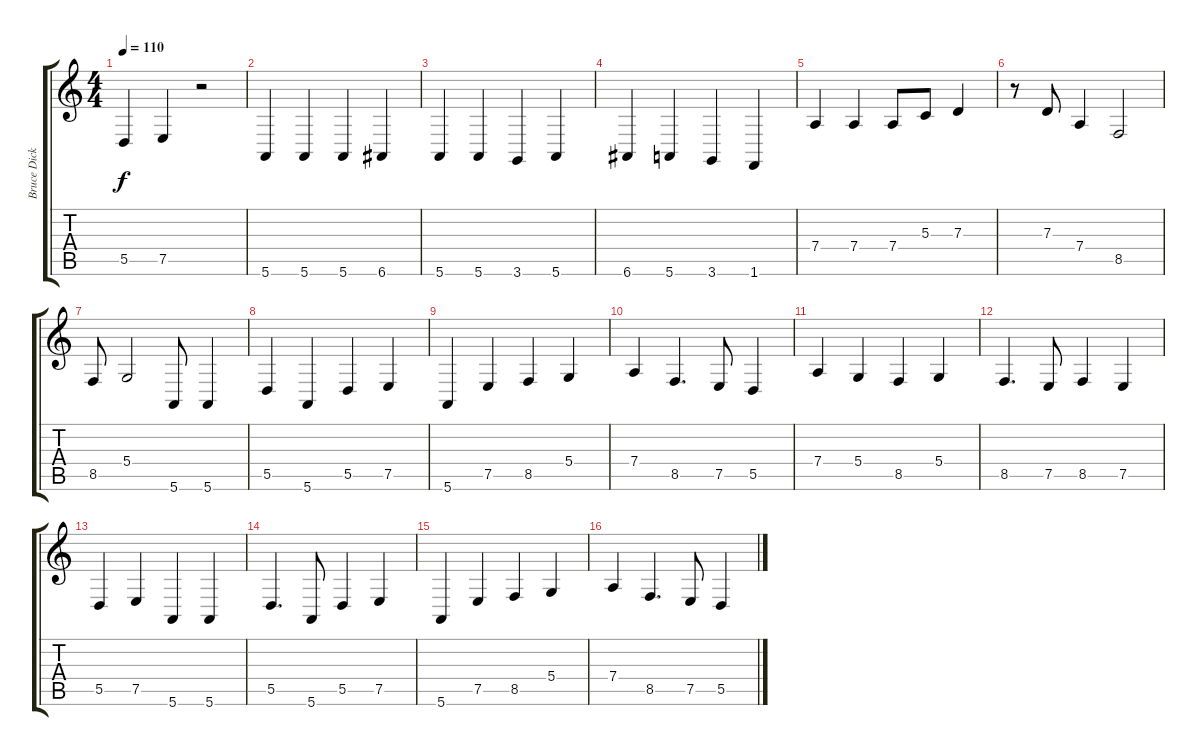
\track ("Bruce Dickinson" "Bruce Dick") {instrument cello}
\staff {score tabs}
\tuning (E4 B3 G3 D3 A2 E2) {hide}
\ts (4 4)
\tempo 110
\clef g2
\ks c
5.5.4{dy f} 7.5.4 r.2 |
5.6.4 5.6.4 5.6.4 6.6.4 |
5.6.4 5.6.4 3.6.4 5.6.4 |
6.6.4 5.6.4 3.6.4 1.6.4 |
7.4.4 7.4.4 7.4.8 5.3.8 7.3.4 |
r.8 7.3.8 7.4.4 8.5.2 |
8.5.8 5.4.2 5.6.8 5.6.4 |
5.5.4 5.6.4 5.5.4 7.5.4 |
5.6.4 7.5.4 8.5.4 5.4.4 |
7.4.4 8.5.4{d} 7.5.8 5.5.4 |
7.4.4 5.4.4 8.5.4 5.4.4 |
8.5.4{d} 7.5.8 8.5.4 7.5.4 |
5.5.4 7.5.4 5.6.4 5.6.4 |
5.5.4{d} 5.6.8 5.5.4 7.5.4 |
5.6.4 7.5.4 8.5.4 5.4.4 |
7.4.4 8.5.4{d} 7.5.8 5.5.4
